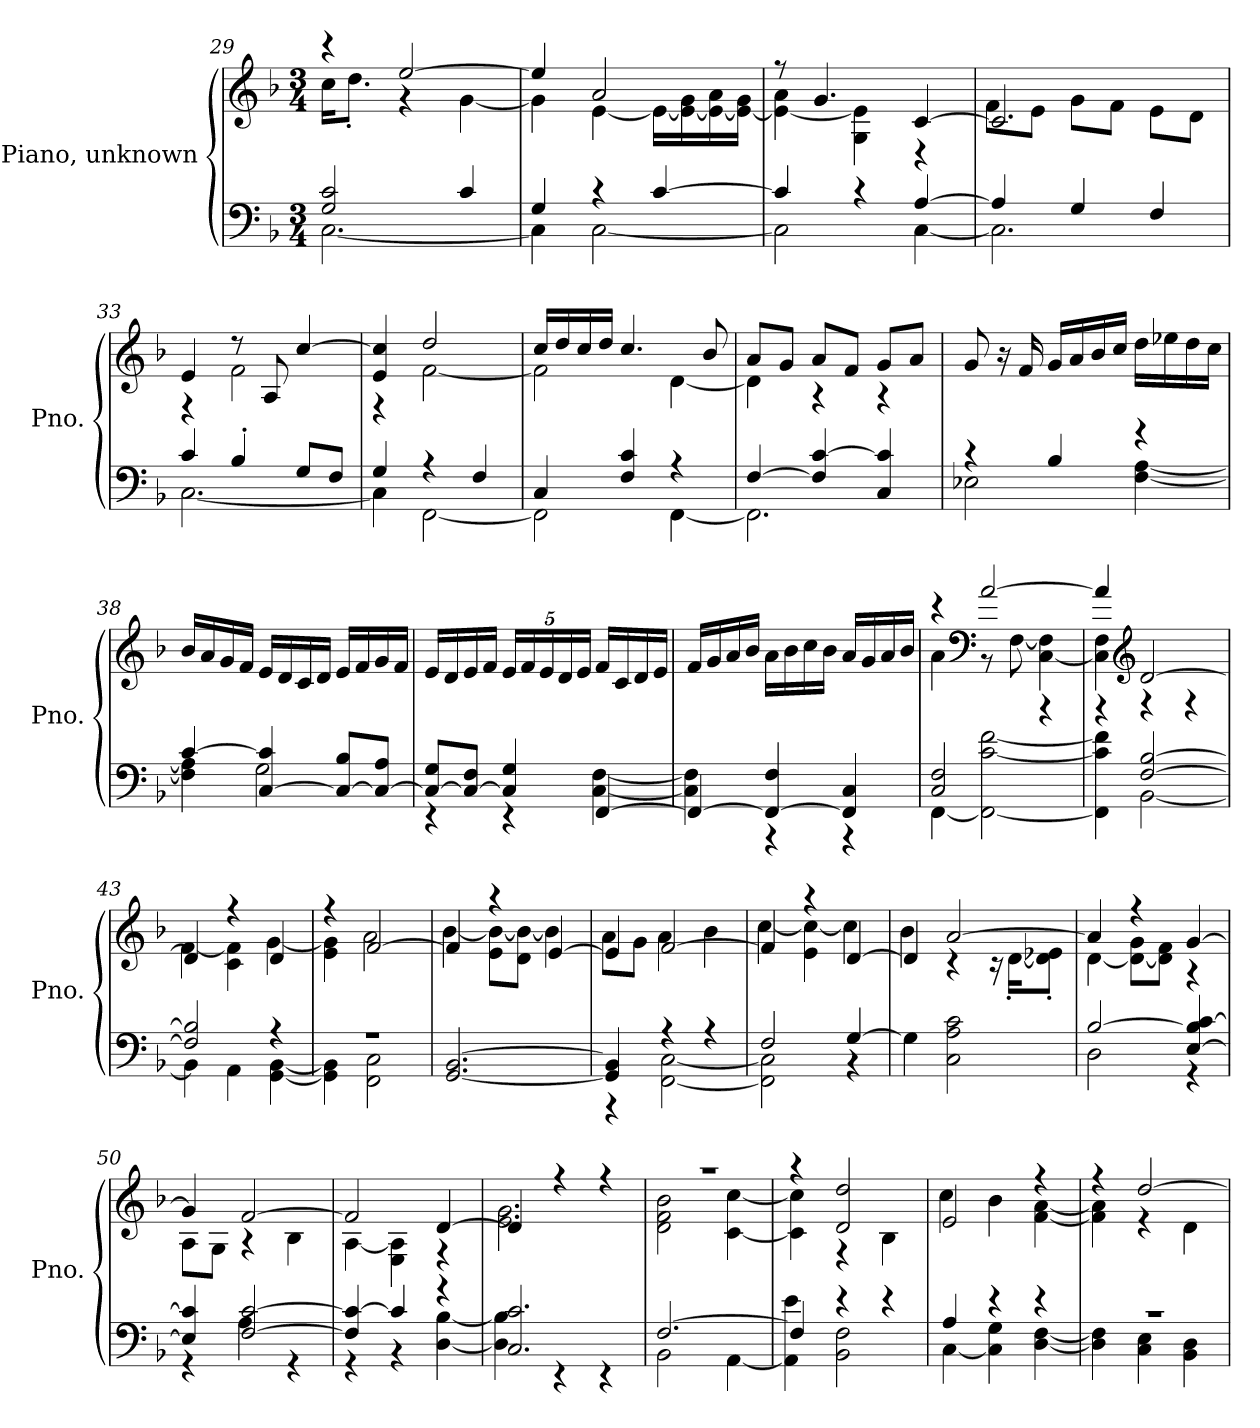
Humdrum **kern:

**kern	**kern
*part1	*part1
*staff2	*staff1
*I"Piano, unknown	*
*I'Pno.	*
*clefF4	*clefG2
*k[b-]	*k[b-]
*M3/4	*M3/4
=29	=29
*^	*^
2G/ 2c/	[2.C\	4r	16cc\KL
.	.	.	8.dd'\J
.	.	[2ee/	4r
4c/	.	.	[4g\
=30	=30	=30	=30
4G/	4C\]	4ee/]	4g\]
4r	[2C\	2a/	[4e\
[4c/	.	.	16e\LL_
.	.	.	16e\_ 16g\
.	.	.	16e\_ 16a\
.	.	.	16e\_ 16g\JJ
=31	=31	=31	=31
4c/]	2C\]	8r	4e\_ 4a\
.	.	4.g/	.
4r	.	.	4G\ 4e\]
[4A/	[4C\	[4c/	4r
!!LO:PB:g=z	!!
=32	=32	=32	=32
4A/]	2.C\]	2.c/]	8f\L
.	.	.	8e\J
4G/	.	.	8g\L
.	.	.	8f\J
4F/	.	.	8e\L
.	.	.	8d\J
=33	=33	=33	=33
4c/	[2.C\	4e/	4r
4B-'/	.	8r	2f\
.	.	8A/	.
8G/L	.	[4cc/	.
8F/J	.	.	.
=34	=34	=34	=34
4G/	4C\]	4e/ 4cc/]	4r
4r	[2FF\	2dd/	[2f\
4F/	.	.	.
=35	=35	=35	=35
4C/	2FF\]	16cc/LL	2f\]
.	.	16dd/	.
.	.	16cc/	.
.	.	16dd/JJ	.
4F/ 4c/	.	4.cc/	.
4r	[4FF\	.	[4d\
.	.	8b-/	.
=36	=36	=36	=36
[4F/	2.FF\]	8a/L	4d\]
.	.	8g/J	.
4F/] [4c/	.	8a/L	4r
.	.	8f/J	.
4C/ 4c/]	.	8g/L	4r
.	.	8a/J	.
*	*	*v	*v
!!LO:LB:g=z
=37	=37	=37
4r	2E-X\	8g/
.	.	16r
.	.	16f/
4B-/	.	16g/LL
.	.	16a/
.	.	16b-/
.	.	16cc/JJ
4r	[4F\ [4A\	16dd\LL
.	.	16ee-X\
.	.	16dd\
.	.	16cc\JJ
=38	=38	=38
[4c/	4F\] 4A\]	16b-/LL
.	.	16a/
.	.	16g/
.	.	16f/JJ
[4C/ 4c/]	2G\	16e/LL
.	.	16d/
.	.	16c/
.	.	16d/JJ
8C/_ 8B-/L	.	16e/LL
.	.	16f/
8C/_ 8A/J	.	16g/
.	.	16f/JJ
=39	=39	=39
8C/_ 8G/L	4r	16e/LL
.	.	16d/
8C/_ 8F/J	.	16e/
.	.	16f/JJ
*	*	*Xbrackettup
4C/] 4G/	4r	20e/LL
.	.	20f/
.	.	20e/
.	.	20d/
.	.	20e/JJ
[4FF/	[4C\ [4F\	16f/LL
.	.	16c/
.	.	16d/
.	.	16e/JJ
!!LO:LB:g=z
=40	=40	=40
4FF/_	4C\] 4F\]	16f/LL
.	.	16g/
.	.	16a/
.	.	16b-/JJ
4FF/_ 4F/	4r	16a\LL
.	.	16b-\
.	.	16cc\
.	.	16b-\JJ
4FF/] 4C/	4r	16a/LL
.	.	16g/
.	.	16a/
.	.	16b-/JJ
=41	=41	=41
*	*	*^
2C/ 2F/	[4FF\	4r	4a\
*	*	*clefF4	*
.	2FF\_ [2c\ [2f\	[2a/	8r
.	.	.	[8F\
4r	.	.	[4C\ 4F\]
=42	=42	=42	=42
4r	4FF\] 4c\] 4f\]	4a/]	4C\] 4F\
*	*	*clefG2	*
[2F/ [2B-/	[2BB-\	[2d/	4r
.	.	.	4r
=43	=43	=43	=43
2F/] 2B-/]	4BB-\]	4d/]	[4f\
.	4AA\	4r	4c\ 4f\]
4r	[4GG\ [4BB-\	4d/	[4g\
=44	=44	=44	=44
2.r	4GG\] 4BB-\]	4r	4e\ 4g\]
.	2FF\ 2C\	[2f/	2a\
*v	*v	*	*
=45	=45	=45
[2.GG/ [2.BB-/	4f/]	[4b-\
.	4r	8e\ 8b-\_L
.	.	8d\ 8b-\_J
.	[4e/	4b-\]
!!LO:LB:g=z	!!
=46	=46	=46
*^	*	*
4GG/] 4BB-/]	4r	4e/]	8a\L
.	.	.	8g\J
4r	[2FF\ [2C\	[2f/	4a\
4r	.	.	4b-\
=47	=47	=47	=47
2F/	2FF\] 2C\]	4f/]	[4cc\
.	.	4r	4e\ 4cc\_
[4G/	4r	[4d/	4cc\]
*v	*v	*	*
=48	=48	=48
4G\]	4d/]	4b-\
2C\ 2A\ 2c\	[2a/	4r
.	.	16r
.	.	[16d'\KL
.	.	8d\]' 8e-X\'J
=49	=49	=49
*^	*	*
[2B-/	2D\	4a/]	[4d\
.	.	4r	8d\_ 8g\L
.	.	.	8d\] 8f\J
[4E/ 4B-/] [4c/	4r	[4g/	4r
=50	=50	=50	=50
4E/] 4c/]	4r	4g/]	8A\L
.	.	.	8G\J
[2F/ [2c/	4A\	[2f/	4r
.	4r	.	4B-\
=51	=51	=51	=51
4F/] 4c/_	4r	2f/]	[4A\
4c/]	4r	.	4E\ 4A\]
4r	[4D\ [4B-\	[4d/	4r
=52	=52	=52	=52
2.C/ 2.c/	4D\] 4B-\]	4d/]	2.e\ 2.g\
.	4r	4r	.
.	4r	4r	.
!!LO:LB:g=z	!!
=53	=53	=53	=53
[2.F/	2BB-\	2.r	2d\ 2f\ 2b-\
.	[4AA\	.	[4c\ [4cc\
=54	=54	=54	=54
4F/]	4AA\] 4e\	4r	4c\] 4cc\]
4r	2BB-\ 2F\	2d/ 2dd/	4r
4r	.	.	4B-\
=55	=55	=55	=55
4A/	[4C\	2e/	4cc\
4r	4C\] 4G\	.	4b-\
4r	[4D\ [4F\	4r	[4f\ [4a\
=56	=56	=56	=56
2.r	4D\] 4F\]	4r	4f\] 4a\]
.	4C\ 4E\	[2dd/	4r
.	4BB-\ 4D\	.	4d\
*v	*v	*	*
*	*v	*v
=	=
*-	*-
